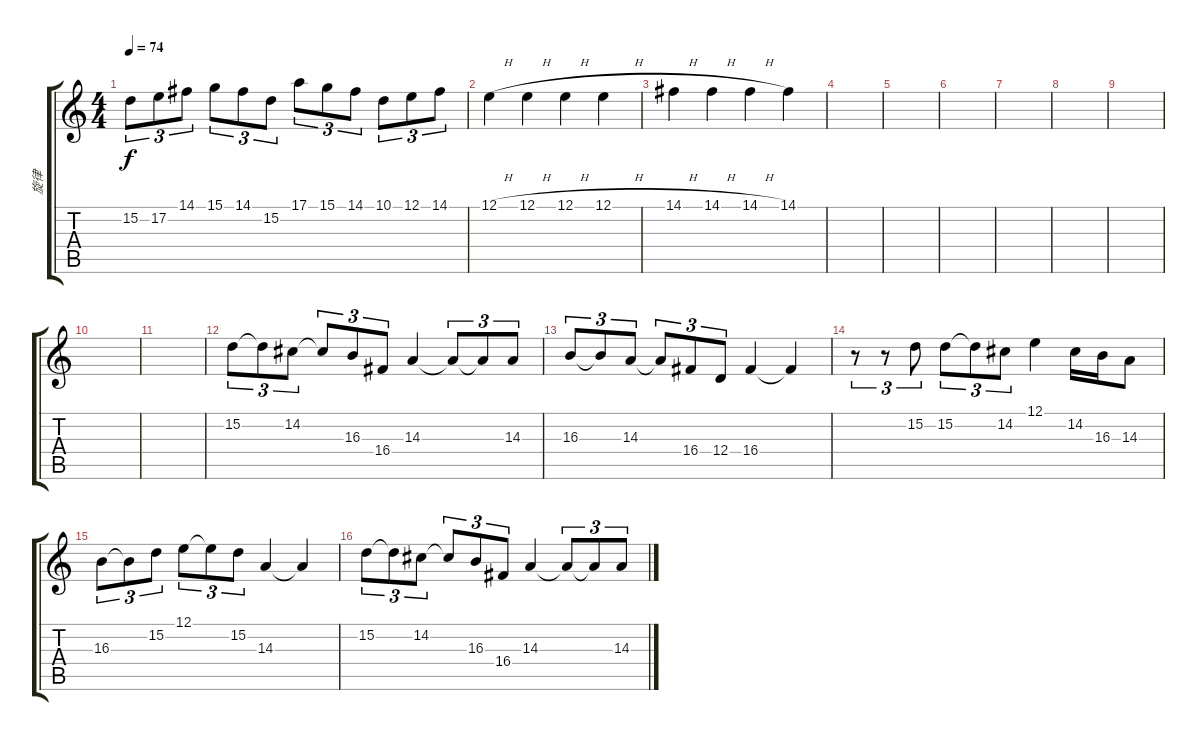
\track ("旋律" "旋律") {instrument frenchhorn}
\staff {score tabs}
\tuning (E4 B3 G3 D3 A2 E2) {hide}
\ts (4 4)
\tempo 74
\clef g2
\ks c
15.2.8{tu (3 2) dy f} 17.2.8{tu (3 2)} 14.1.8{tu (3 2)} 15.1.8{tu (3 2)} 14.1.8{tu (3 2)} 15.2.8{tu (3 2)} 17.1.8{tu (3 2)} 15.1.8{tu (3 2)} 14.1.8{tu (3 2)} 10.1.8{tu (3 2)} 12.1.8{tu (3 2)} 14.1.8{tu (3 2)} |
12.1{h}.4 12.1{h}.4 12.1{h}.4 12.1{h}.4 |
14.1{h}.4 14.1{h}.4 14.1{h}.4 14.1.4 |
|
|
|
|
|
|
|
|
15.2.8{tu (3 2)} 15.2{t}.8{tu (3 2)} 14.2.8{tu (3 2)} 14.2{t}.8{tu (3 2)} 16.3.8{tu (3 2)} 16.4.8{tu (3 2)} 14.3.4 14.3{t}.8{tu (3 2)} 14.3{t}.8{tu (3 2)} 14.3.8{tu (3 2)} |
16.3.8{tu (3 2)} 16.3{t}.8{tu (3 2)} 14.3.8{tu (3 2)} 14.3{t}.8{tu (3 2)} 16.4.8{tu (3 2)} 12.4.8{tu (3 2)} 16.4.4 16.4{t}.4 |
r.8{tu (3 2)} r.8{tu (3 2)} 15.2.8{tu (3 2)} 15.2.8{tu (3 2)} 15.2{t}.8{tu (3 2)} 14.2.8{tu (3 2)} 12.1.4 14.2.16 16.3.16 14.3.8 |
16.3.8{tu (3 2)} 16.3{t}.8{tu (3 2)} 15.2.8{tu (3 2)} 12.1.8{tu (3 2)} 12.1{t}.8{tu (3 2)} 15.2.8{tu (3 2)} 14.3.4 14.3{t}.4 |
15.2.8{tu (3 2)} 15.2{t}.8{tu (3 2)} 14.2.8{tu (3 2)} 14.2{t}.8{tu (3 2)} 16.3.8{tu (3 2)} 16.4.8{tu (3 2)} 14.3.4 14.3{t}.8{tu (3 2)} 14.3{t}.8{tu (3 2)} 14.3.8{tu (3 2)}
